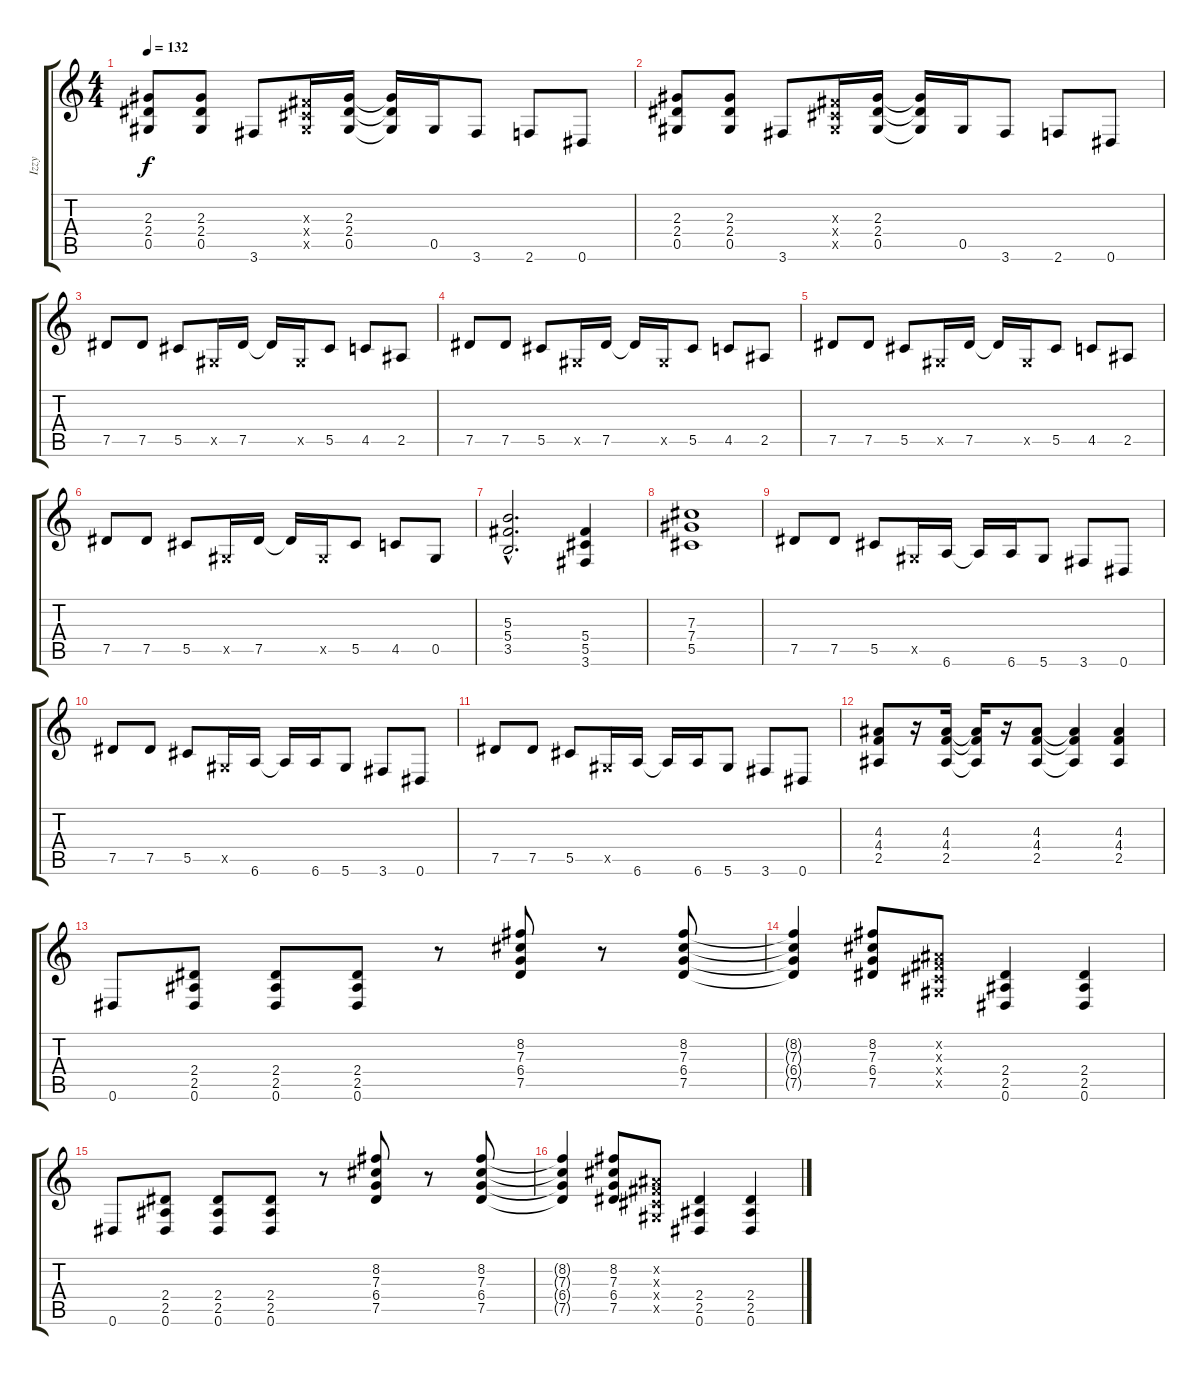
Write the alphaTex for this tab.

\track ("Izzy" "Izzy") {instrument overdrivenguitar}
\staff {score tabs}
\tuning (Eb4 Bb3 Gb3 Db3 Ab2 Eb2) {hide}
\ts (4 4)
\tempo 132
\clef g2
\ks c
(2.3 2.4 0.5).8{dy f} (2.3 2.4 0.5).8 3.6.8 (0.3{x} 0.4{x} 0.5{x}).16 (2.3 2.4 0.5).16 (2.3{t} 2.4{t} 0.5{t}).16 0.5.16 3.6.8 2.6.8 0.6.8 |
(2.3 2.4 0.5).8 (2.3 2.4 0.5).8 3.6.8 (0.3{x} 0.4{x} 0.5{x}).16 (2.3 2.4 0.5).16 (2.3{t} 2.4{t} 0.5{t}).16 0.5.16 3.6.8 2.6.8 0.6.8 |
7.5.8 7.5.8 5.5.8 0.5{x}.16 7.5.16 7.5{t}.16 0.5{x}.16 5.5.8 4.5.8 2.5.8 |
7.5.8 7.5.8 5.5.8 0.5{x}.16 7.5.16 7.5{t}.16 0.5{x}.16 5.5.8 4.5.8 2.5.8 |
7.5.8 7.5.8 5.5.8 0.5{x}.16 7.5.16 7.5{t}.16 0.5{x}.16 5.5.8 4.5.8 2.5.8 |
7.5.8 7.5.8 5.5.8 0.5{x}.16 7.5.16 7.5{t}.16 0.5{x}.16 5.5.8 4.5.8 0.5.8 |
(5.3{hac} 5.4{hac} 3.5{hac}).2{d} (5.4 5.5 3.6).4 |
(7.3 7.4 5.5).1 |
7.5.8 7.5.8 5.5.8 0.5{x}.16 6.6.16 6.6{t}.16 6.6.16 5.6.8 3.6.8 0.6.8 |
7.5.8 7.5.8 5.5.8 0.5{x}.16 6.6.16 6.6{t}.16 6.6.16 5.6.8 3.6.8 0.6.8 |
7.5.8 7.5.8 5.5.8 0.5{x}.16 6.6.16 6.6{t}.16 6.6.16 5.6.8 3.6.8 0.6.8 |
(4.3 4.4 2.5).8 r.16 (4.3 4.4 2.5).16 (4.3{t} 4.4{t} 2.5{t}).16 r.16 (4.3 4.4 2.5).8 (4.3{t} 4.4{t} 2.5{t}).4 (4.3 4.4 2.5).4 |
0.6.8 (2.4 2.5 0.6).8 (2.4 2.5 0.6).8 (2.4 2.5 0.6).8 r.8 (8.2 7.3 6.4 7.5).8 r.8 (8.2 7.3 6.4 7.5).8 |
(8.2{t} 7.3{t} 6.4{t} 7.5{t}).4 (8.2 7.3 6.4 7.5).8 (0.2{x} 0.3{x} 0.4{x} 0.5{x}).8 (2.4 2.5 0.6).4 (2.4 2.5 0.6).4 |
0.6.8 (2.4 2.5 0.6).8 (2.4 2.5 0.6).8 (2.4 2.5 0.6).8 r.8 (8.2 7.3 6.4 7.5).8 r.8 (8.2 7.3 6.4 7.5).8 |
(8.2{t} 7.3{t} 6.4{t} 7.5{t}).4 (8.2 7.3 6.4 7.5).8 (0.2{x} 0.3{x} 0.4{x} 0.5{x}).8 (2.4 2.5 0.6).4 (2.4 2.5 0.6).4
